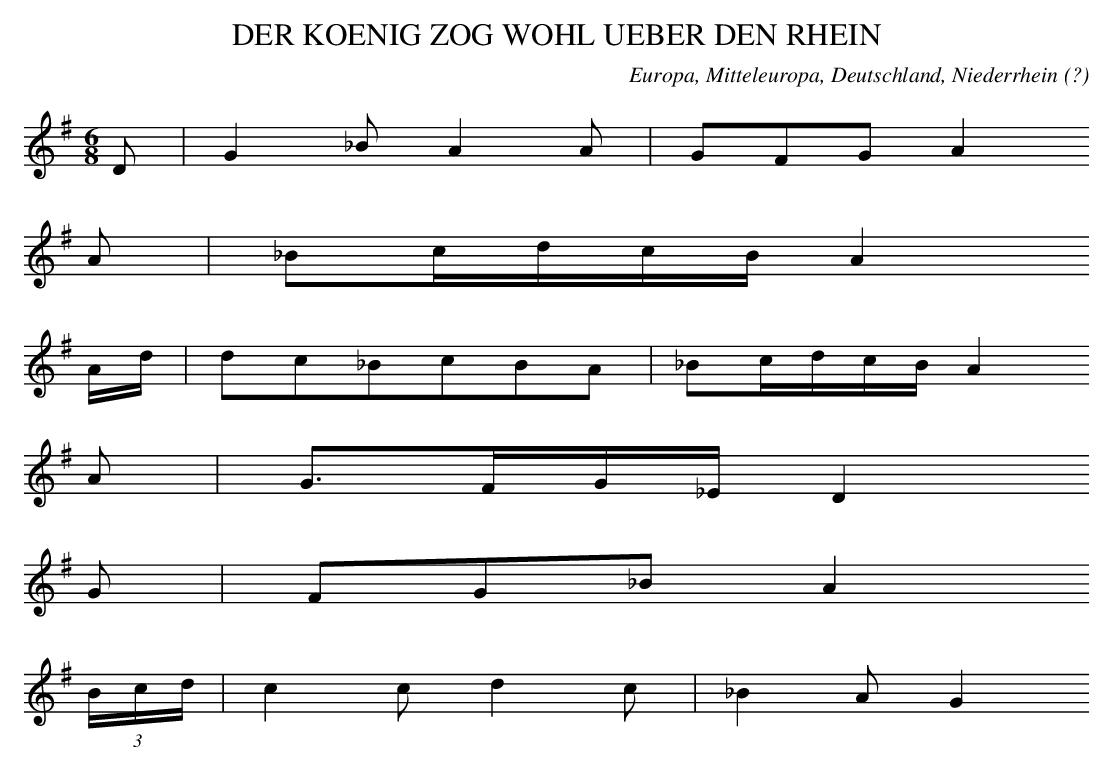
X:1
T: DER KOENIG ZOG WOHL UEBER DEN RHEIN
O: Europa, Mitteleuropa, Deutschland, Niederrhein (?)
M: 6/8
L: 1/16
K: G
D2 | G4_B2A4A2 | G2F2G2A4
A2 | _B2cdcBA4
Ad | d2c2_B2c2B2A2 | _B2cdcBA4
A2 | G3FG_ED4
G2 | F2G2_B2A4
(3Bcd | c4c2d4c2 | _B4A2G4
